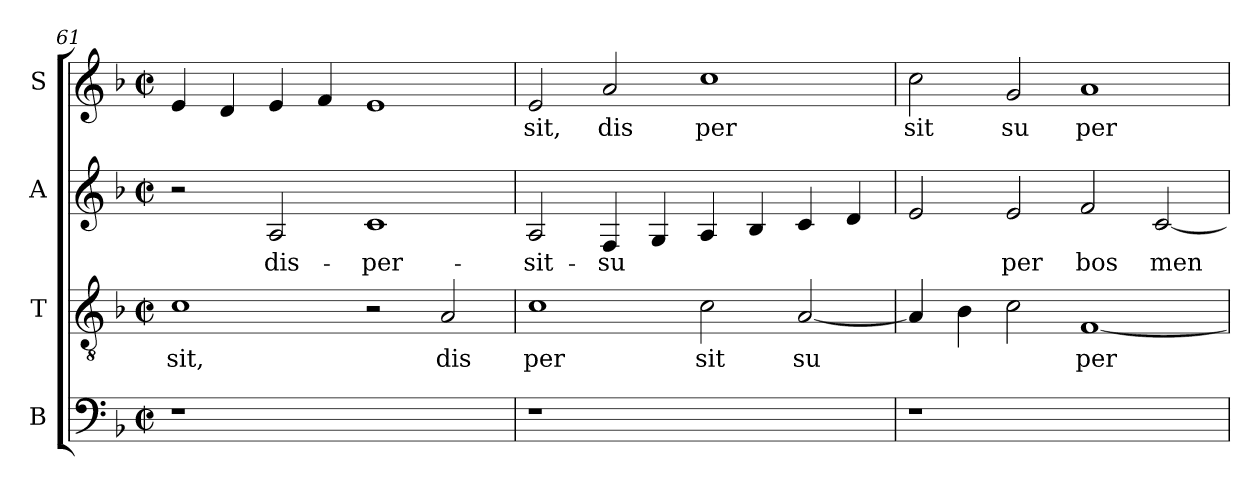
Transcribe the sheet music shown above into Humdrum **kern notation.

**kern	**kern	**text	**kern	**text	**kern	**text
*part4	*part3	*part3	*part2	*part2	*part1	*part1
*staff4	*staff3	*staff3	*staff2	*staff2	*staff1	*staff1
*I"B	*I"T	*	*I"A	*	*I"S	*
*I'B	*I'T	*	*I'A	*	*I'S	*
*clefF4	*clefGv2	*	*clefG2	*	*clefG2	*
*k[b-]	*k[b-]	*	*k[b-]	*	*k[b-]	*
*F:	*F:	*	*F:	*	*F:	*
*M2/2	*M2/2	*	*M2/2	*	*M2/2	*
*met(c|)	*met(c|)	*	*met(c|)	*	*met(c|)	*
=61	=61	=61	=61	=61	=61	=61
!	!	!LO:LY:b:cj	!	!	!	!LO:LY:b:cj
1r	1c	sit,	2r	.	4e/	.
!	!	!	!	!	!	!LO:LY:b:cj
.	.	.	.	.	4d/	.
!	!	!	!	!LO:LY:b:cj	!	!LO:LY:b:cj
.	.	.	2A/	dis-	4e/	.
!	!	!	!	!	!	!LO:LY:b:cj
.	.	.	.	.	4f/	.
!	!	!	!	!LO:LY:b:cj	!	!LO:LY:b:cj
1ryy	2r	.	1c	-per-	1e	.
!	!	!LO:LY:b:cj	!	!	!	!
.	2A/	dis	.	.	.	.
!!LO:LB:g=z
=62	=62	=62	=62	=62	=62	=62
!	!	!LO:LY:b:cj	!	!LO:LY:b:cj	!	!LO:LY:b:cj
1r	1c	per	2A/	-sit-	2e/	sit,
!	!	!	!	!LO:LY:b:cj	!	!LO:LY:b:cj
.	.	.	4F/	-su	2a/	dis
!	!	!	!	!LO:LY:b:cj	!	!
.	.	.	4G/	.	.	.
!	!	!LO:LY:b:cj	!	!LO:LY:b:cj	!	!LO:LY:b:cj
1ryy	2c\	sit	4A/	.	1cc	per
!	!	!	!	!LO:LY:b:cj	!	!
.	.	.	4B-/	.	.	.
!	!	!LO:LY:b:cj	!	!LO:LY:b:cj	!	!
.	[<2A/	su	4c/	.	.	.
!	!	!	!	!LO:LY:b:cj	!	!
.	.	.	4d/	.	.	.
=63	=63	=63	=63	=63	=63	=63
!	!	!LO:LY:b:cj	!	!LO:LY:b:cj	!	!LO:LY:b:cj
1r	4A/]	.	2e/	.	2cc\	sit
!	!	!LO:LY:b:cj	!	!	!	!
.	4B-\	.	.	.	.	.
!	!	!LO:LY:b:cj	!	!LO:LY:b:cj	!	!LO:LY:b:cj
.	2c\	.	2e/	per	2g/	su
!	!	!LO:LY:b:cj	!	!LO:LY:b:cj	!	!LO:LY:b:cj
1ryy	[<1F	per	2f/	bos	1a	per
!	!	!	!	!LO:LY:b:cj	!	!
.	.	.	[<2c/	men	.	.
=	=	=	=	=	=	=
*-	*-	*-	*-	*-	*-	*-
